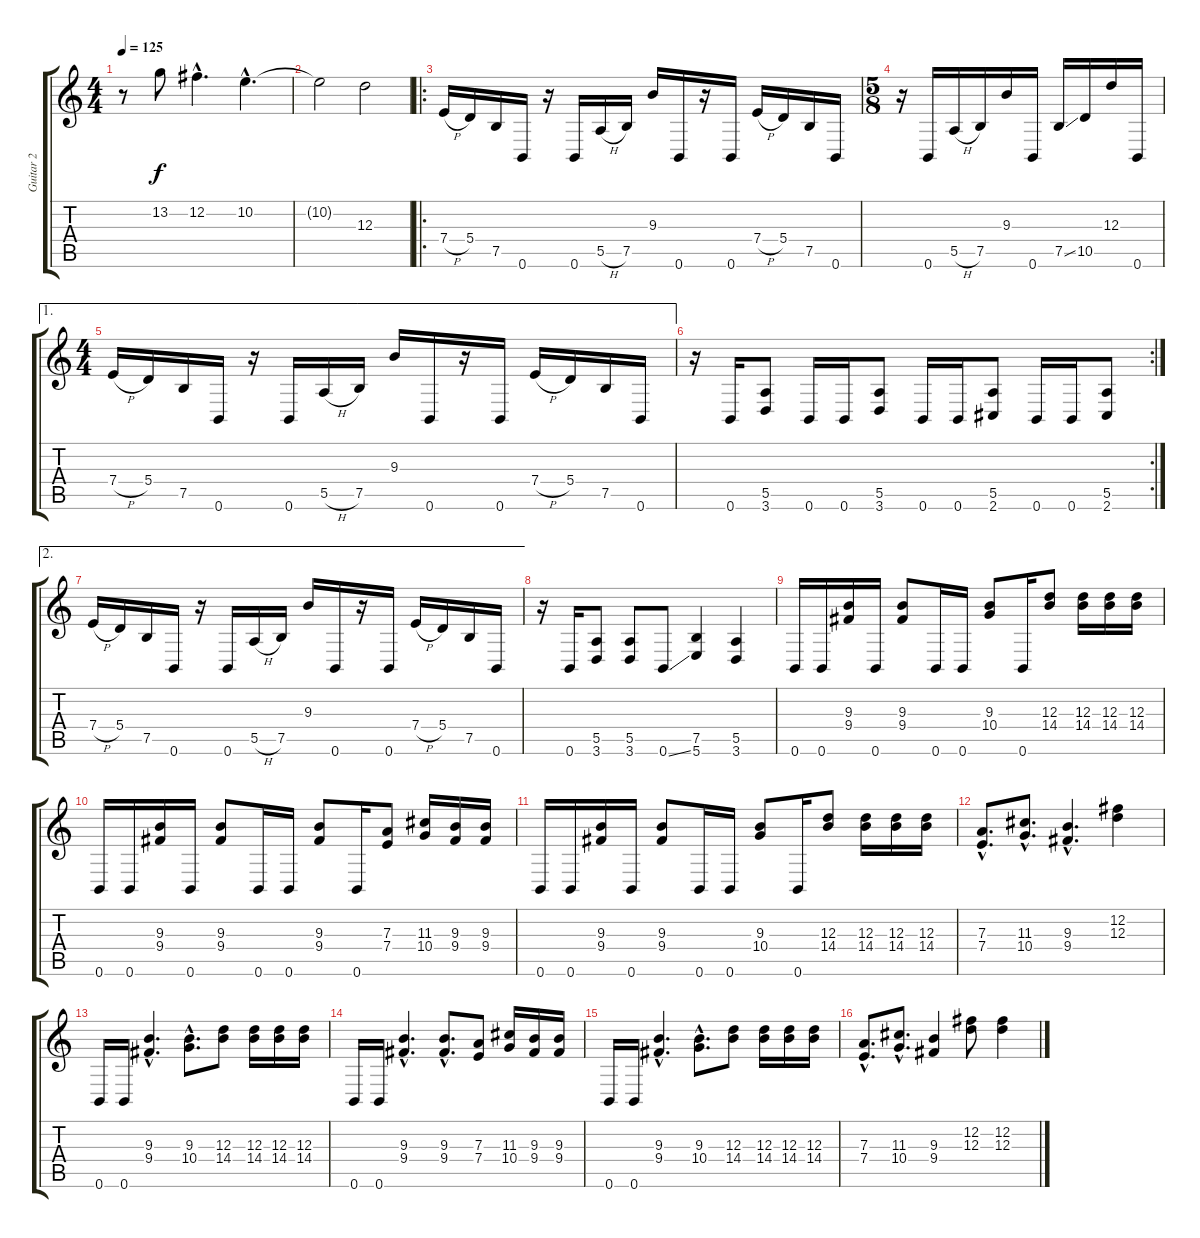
\track ("Guitar 2" "Guitar 2") {instrument distortionguitar}
\staff {score tabs}
\tuning (B3 Gb3 D3 A2 E2 B1) {hide}
\ts (4 4)
\tempo 125
\clef g2
\ks c
r.8{dy f} 13.2.8 12.2{hac}.4{d} 10.2{hac}.4{d} |
10.2{t}.2 12.3.2 |
\ro
7.4{h}.16 5.4.16 7.5.16 0.6.16 r.16 0.6.16 5.5{h}.16 7.5.16 9.3.16 0.6.16 r.16 0.6.16 7.4{h}.16 5.4.16 7.5.16 0.6.16 |
\ts (5 8)
r.16 0.6.16 5.5{h}.16 7.5.16 9.3.16 0.6.16 7.5{ss}.16 10.5.16 12.3.16 0.6.16 |
\ae 1
\ts (4 4)
7.4{h}.16 5.4.16 7.5.16 0.6.16 r.16 0.6.16 5.5{h}.16 7.5.16 9.3.16 0.6.16 r.16 0.6.16 7.4{h}.16 5.4.16 7.5.16 0.6.16 |
\rc 2
r.16 0.6.16 (5.5 3.6).8 0.6.16 0.6.16 (5.5 3.6).8 0.6.16 0.6.16 (5.5 2.6).8 0.6.16 0.6.16 (5.5 2.6).8 |
\ae 2
7.4{h}.16 5.4.16 7.5.16 0.6.16 r.16 0.6.16 5.5{h}.16 7.5.16 9.3.16 0.6.16 r.16 0.6.16 7.4{h}.16 5.4.16 7.5.16 0.6.16 |
r.16 0.6.16 (5.5 3.6).8 (5.5 3.6).8 0.6{ss}.8 (7.5 5.6).4 (5.5 3.6).4 |
0.6.16 0.6.16 (9.3 9.4).16 0.6.16 (9.3 9.4).8 0.6.16 0.6.16 (9.3 10.4).8 0.6.16 (12.3 14.4).8 (12.3 14.4).16 (12.3 14.4).16 (12.3 14.4).16 |
0.6.16 0.6.16 (9.3 9.4).16 0.6.16 (9.3 9.4).8 0.6.16 0.6.16 (9.3 9.4).8 0.6.16 (7.3 7.4).8 (11.3 10.4).16 (9.3 9.4).16 (9.3 9.4).16 |
0.6.16 0.6.16 (9.3 9.4).16 0.6.16 (9.3 9.4).8 0.6.16 0.6.16 (9.3 10.4).8 0.6.16 (12.3 14.4).8 (12.3 14.4).16 (12.3 14.4).16 (12.3 14.4).16 |
(7.3{hac} 7.4{hac}).8{d} (11.3{hac} 10.4{hac}).8{d} (9.3{hac} 9.4{hac}).4{d} (12.2 12.3).4 |
0.6.16 0.6.16 (9.3{hac} 9.4{hac}).4{d} (9.3{hac} 10.4{hac}).8{d} (12.3 14.4).8 (12.3 14.4).16 (12.3 14.4).16 (12.3 14.4).16 |
0.6.16 0.6.16 (9.3{hac} 9.4{hac}).4{d} (9.3{hac} 9.4{hac}).8{d} (7.3 7.4).8 (11.3 10.4).16 (9.3 9.4).16 (9.3 9.4).16 |
0.6.16 0.6.16 (9.3{hac} 9.4{hac}).4{d} (9.3{hac} 10.4{hac}).8{d} (12.3 14.4).8 (12.3 14.4).16 (12.3 14.4).16 (12.3 14.4).16 |
(7.3{hac} 7.4{hac}).8{d} (11.3{hac} 10.4{hac}).8{d} (9.3 9.4).4 (12.2 12.3).8 (12.2 12.3).4
